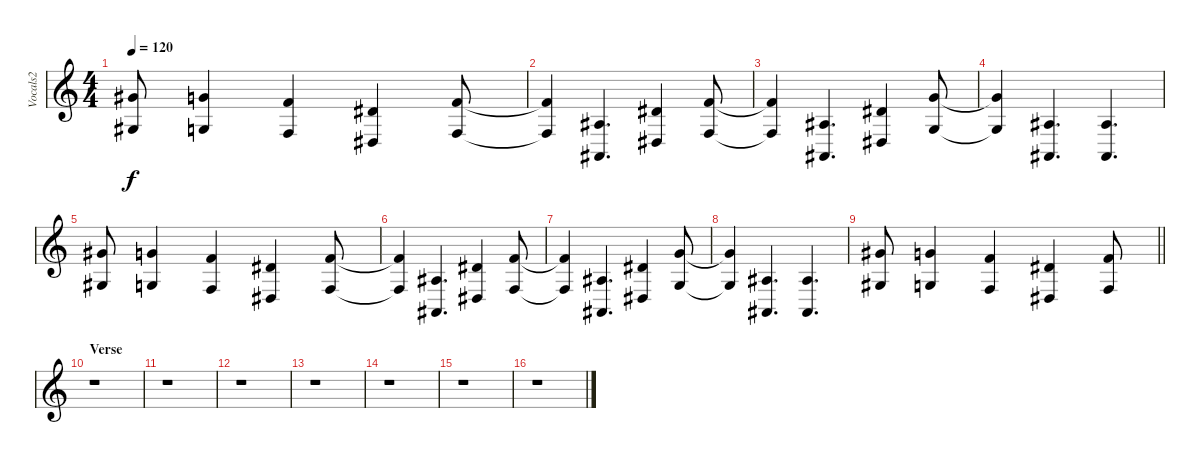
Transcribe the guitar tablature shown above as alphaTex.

\track ("Vocals2" "Vocals2") {instrument stringensemble2}
\staff {score}
\tuning (E4 C4 G3 C3 G2 C2) {hide}
\ts (4 4)
\tempo 120
\clef g2
\ks c
(8.2 8.4).8{dy f} (7.2 7.4).4 (5.2 5.4).4 (3.2 3.4).4 (5.2 5.4).8 |
(5.2{t} 5.4{t}).4 (3.3 3.5).4{d} (3.2 3.4).4 (5.2 5.4).8 |
(5.2{t} 5.4{t}).4 (3.3 3.5).4{d} (3.2 3.4).4 (7.2 7.4).8 |
(7.2{t} 7.4{t}).4 (3.3 3.5).4{d} (3.3 3.5).4{d} |
(8.2 8.4).8 (7.2 7.4).4 (5.2 5.4).4 (3.2 3.4).4 (5.2 5.4).8 |
(5.2{t} 5.4{t}).4 (3.3 3.5).4{d} (3.2 3.4).4 (5.2 5.4).8 |
(5.2{t} 5.4{t}).4 (3.3 3.5).4{d} (3.2 3.4).4 (7.2 7.4).8 |
(7.2{t} 7.4{t}).4 (3.3 3.5).4{d} (3.3 3.5).4{d} |
\barLineRight lightlight
(8.2 8.4).8 (7.2 7.4).4 (5.2 5.4).4 (3.2 3.4).4 (5.2 5.4).8 |
\section ("" "Verse")
r.1 |
r.1 |
r.1 |
r.1 |
r.1 |
r.1 |
r.1
